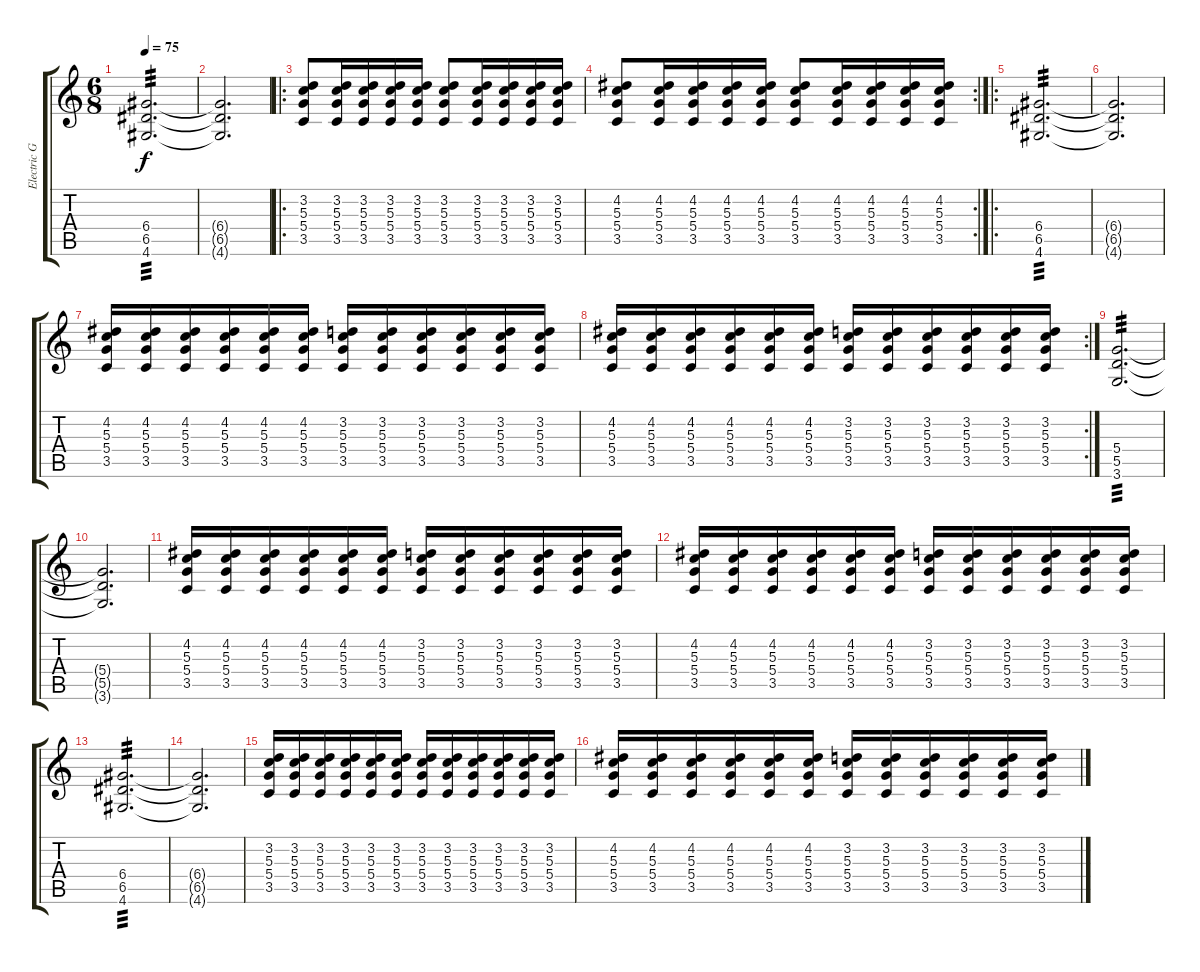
\track ("Electric Guitar 1" "Electric G") {instrument distortionguitar}
\staff {score tabs}
\tuning (E4 B3 G3 D3 A2 E2) {hide}
\ts (6 8)
\tempo 75
\clef g2
\ks c
(6.4 6.5 4.6).2{d tp 3 dy f} |
(6.4{t} 6.5{t} 4.6{t}).2{d} |
\ro
(3.2 5.3 5.4 3.5).8 (3.2 5.3 5.4 3.5).16 (3.2 5.3 5.4 3.5).16 (3.2 5.3 5.4 3.5).16 (3.2 5.3 5.4 3.5).16 (3.2 5.3 5.4 3.5).8 (3.2 5.3 5.4 3.5).16 (3.2 5.3 5.4 3.5).16 (3.2 5.3 5.4 3.5).16 (3.2 5.3 5.4 3.5).16 |
\rc 2
(4.2 5.3 5.4 3.5).8 (4.2 5.3 5.4 3.5).16 (4.2 5.3 5.4 3.5).16 (4.2 5.3 5.4 3.5).16 (4.2 5.3 5.4 3.5).16 (4.2 5.3 5.4 3.5).8 (4.2 5.3 5.4 3.5).16 (4.2 5.3 5.4 3.5).16 (4.2 5.3 5.4 3.5).16 (4.2 5.3 5.4 3.5).16 |
\ro
(6.4 6.5 4.6).2{d tp 3} |
(6.4{t} 6.5{t} 4.6{t}).2{d} |
(4.2 5.3 5.4 3.5).16 (4.2 5.3 5.4 3.5).16 (4.2 5.3 5.4 3.5).16 (4.2 5.3 5.4 3.5).16 (4.2 5.3 5.4 3.5).16 (4.2 5.3 5.4 3.5).16 (3.2 5.3 5.4 3.5).16 (3.2 5.3 5.4 3.5).16 (3.2 5.3 5.4 3.5).16 (3.2 5.3 5.4 3.5).16 (3.2 5.3 5.4 3.5).16 (3.2 5.3 5.4 3.5).16 |
\rc 2
(4.2 5.3 5.4 3.5).16 (4.2 5.3 5.4 3.5).16 (4.2 5.3 5.4 3.5).16 (4.2 5.3 5.4 3.5).16 (4.2 5.3 5.4 3.5).16 (4.2 5.3 5.4 3.5).16 (3.2 5.3 5.4 3.5).16 (3.2 5.3 5.4 3.5).16 (3.2 5.3 5.4 3.5).16 (3.2 5.3 5.4 3.5).16 (3.2 5.3 5.4 3.5).16 (3.2 5.3 5.4 3.5).16 |
(5.4 5.5 3.6).2{d tp 3} |
(5.4{t} 5.5{t} 3.6{t}).2{d} |
(4.2 5.3 5.4 3.5).16 (4.2 5.3 5.4 3.5).16 (4.2 5.3 5.4 3.5).16 (4.2 5.3 5.4 3.5).16 (4.2 5.3 5.4 3.5).16 (4.2 5.3 5.4 3.5).16 (3.2 5.3 5.4 3.5).16 (3.2 5.3 5.4 3.5).16 (3.2 5.3 5.4 3.5).16 (3.2 5.3 5.4 3.5).16 (3.2 5.3 5.4 3.5).16 (3.2 5.3 5.4 3.5).16 |
(4.2 5.3 5.4 3.5).16 (4.2 5.3 5.4 3.5).16 (4.2 5.3 5.4 3.5).16 (4.2 5.3 5.4 3.5).16 (4.2 5.3 5.4 3.5).16 (4.2 5.3 5.4 3.5).16 (3.2 5.3 5.4 3.5).16 (3.2 5.3 5.4 3.5).16 (3.2 5.3 5.4 3.5).16 (3.2 5.3 5.4 3.5).16 (3.2 5.3 5.4 3.5).16 (3.2 5.3 5.4 3.5).16 |
(6.4 6.5 4.6).2{d tp 3} |
(6.4{t} 6.5{t} 4.6{t}).2{d} |
(3.2 5.3 5.4 3.5).16 (3.2 5.3 5.4 3.5).16 (3.2 5.3 5.4 3.5).16 (3.2 5.3 5.4 3.5).16 (3.2 5.3 5.4 3.5).16 (3.2 5.3 5.4 3.5).16 (3.2 5.3 5.4 3.5).16 (3.2 5.3 5.4 3.5).16 (3.2 5.3 5.4 3.5).16 (3.2 5.3 5.4 3.5).16 (3.2 5.3 5.4 3.5).16 (3.2 5.3 5.4 3.5).16 |
(4.2 5.3 5.4 3.5).16 (4.2 5.3 5.4 3.5).16 (4.2 5.3 5.4 3.5).16 (4.2 5.3 5.4 3.5).16 (4.2 5.3 5.4 3.5).16 (4.2 5.3 5.4 3.5).16 (3.2 5.3 5.4 3.5).16 (3.2 5.3 5.4 3.5).16 (3.2 5.3 5.4 3.5).16 (3.2 5.3 5.4 3.5).16 (3.2 5.3 5.4 3.5).16 (3.2 5.3 5.4 3.5).16
